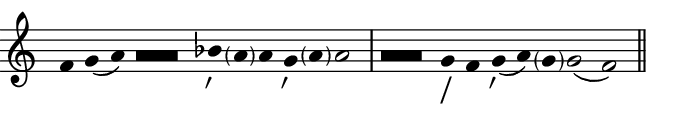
\include "norms.ly"

\score {
  \new Staff \relative g'  {
        \cadenzaOn
        \stemOff 
        \tallParens
        f4 g (a) \longbar -2 bes_\markup{ \tick } \parenthesize a a g_\markup { \tick } \parenthesize a a2 \bar "|" 
        \longbar -2 g4_\markup { \bigslash } f g_\markup{ \tick } (a) \parenthesize g g2 (f2) \bar "||"
  }
}
